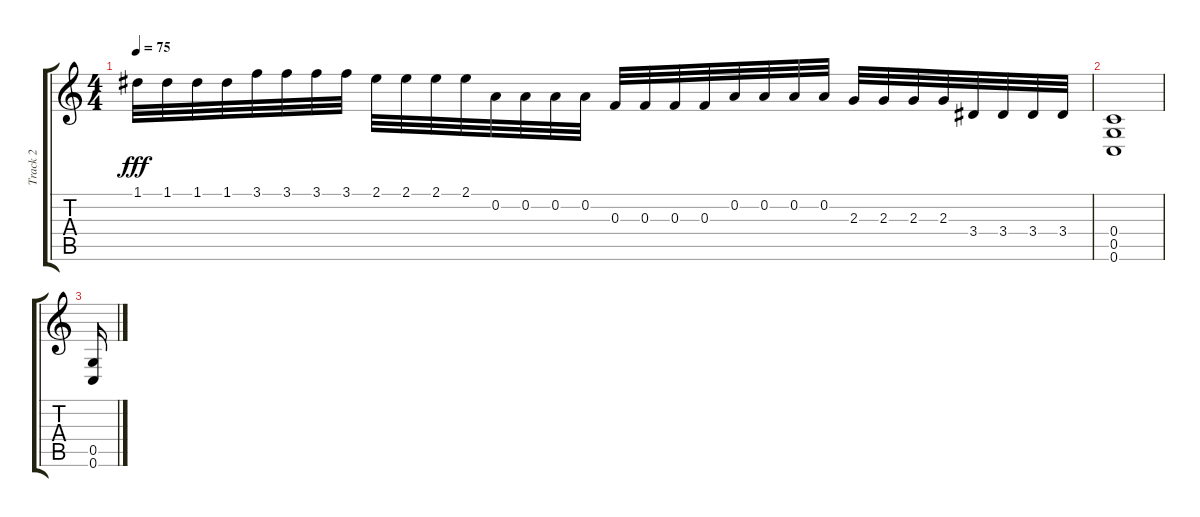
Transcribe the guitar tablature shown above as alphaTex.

\track ("Track 2" "Track 2") {instrument distortionguitar}
\staff {score tabs}
\tuning (D4 A3 F3 C3 G2 C2) {hide}
\ts (4 4)
\tempo 75
\clef g2
\ks c
1.1.32{dy fff} 1.1.32 1.1.32 1.1.32 3.1.32 3.1.32 3.1.32 3.1.32 2.1.32 2.1.32 2.1.32 2.1.32 0.2.32 0.2.32 0.2.32 0.2.32 0.3.32 0.3.32 0.3.32 0.3.32 0.2.32 0.2.32 0.2.32 0.2.32 2.3.32 2.3.32 2.3.32 2.3.32 3.4.32 3.4.32 3.4.32 3.4.32 |
(0.4 0.5 0.6).1 |
(0.5 0.6).16
